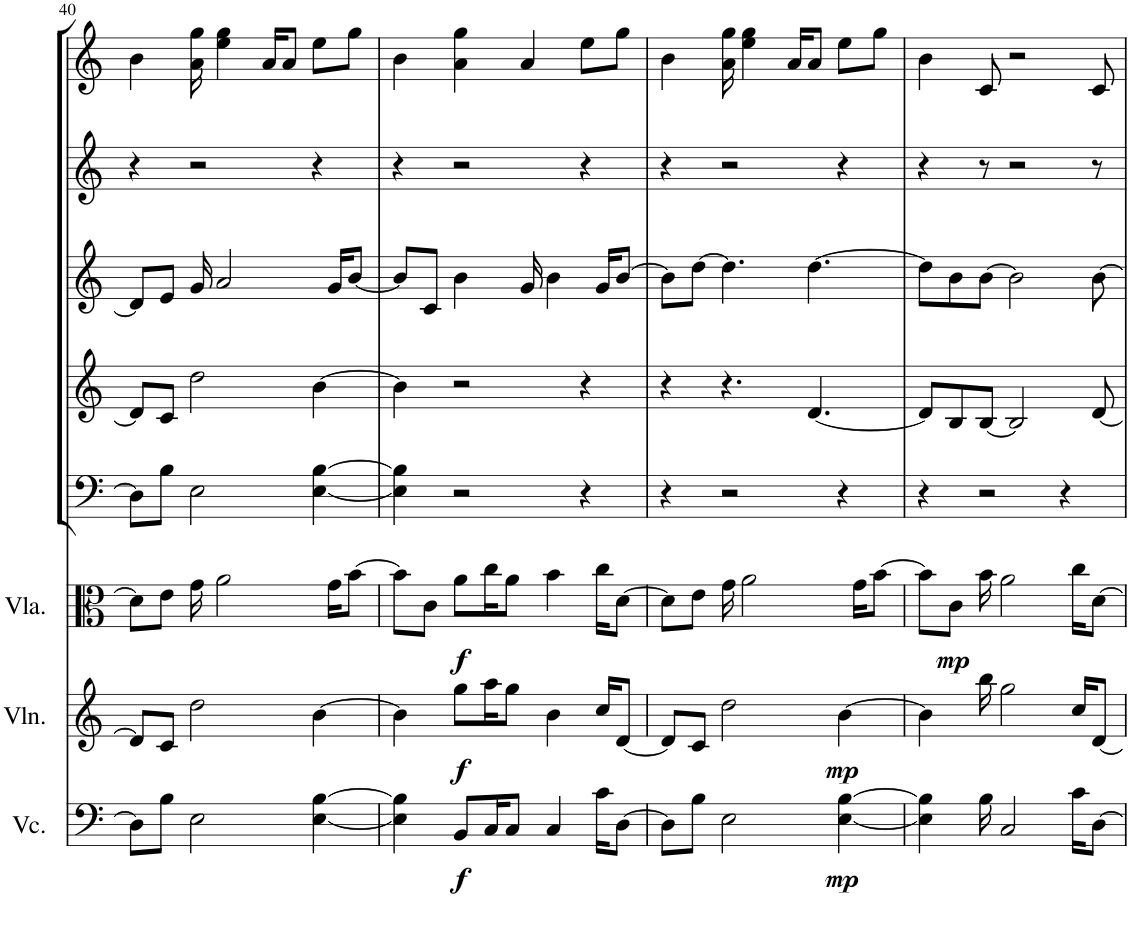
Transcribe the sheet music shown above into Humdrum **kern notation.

**kern	**dynam	**kern	**dynam	**kern	**dynam	**kern	**kern	**kern	**kern	**kern
*part8	*part8	*part7	*part7	*part6	*part6	*part5	*part4	*part3	*part2	*part1
*staff8	*staff8	*staff7	*staff7	*staff6	*staff6	*staff5	*staff4	*staff3	*staff2	*staff1
*I"Violoncello	*	*I"Violin	*	*I"Viola	*	*I"Bassoon	*I"Horn in F	*I"Bb Clarinet	*I"Oboe	*I"Flute
*I'Vc.	*	*I'Vln.	*	*I'Vla.	*	*I'Bsn	*I'Hn	*I'Cl	*I'Ob	*I'Fl
!!LO:PB:g=z
*clefF4	*	*clefG2	*	*clefC3	*	*clefF4	*clefG2	*clefG2	*clefG2	*clefG2
*	*	*	*	*	*	*	*ITrd4c7	*ITrd1c2	*	*
*k[]	*	*k[]	*	*k[]	*	*k[]	*k[]	*k[]	*k[]	*k[]
*M4/4	*	*M4/4	*	*M4/4	*	*M4/4	*M4/4	*M4/4	*M4/4	*M4/4
=40	=40	=40	=40	=40	=40	=40	=40	=40	=40	=40
8D\L]	.	8d/L]	.	8d\L]	.	8D\L]	8d/L]	8d/L]	4r	4b\
8B\J	.	8c/J	.	8e\J	.	8B\J	8c/J	8e/J	.	.
2E\	.	2dd\	.	16g\	.	2E\	2dd\	16g/	2r	16a\ 16gg\
.	.	.	.	2a\	.	.	.	2a/	.	4ee\ 4gg\
.	.	.	.	.	.	.	.	.	.	16a/KL
.	.	.	.	.	.	.	.	.	.	8a/J
[4E\ [4B\	.	[4b\	.	.	.	[4E\ [4B\	[4b\	.	4r	8ee\L
.	.	.	.	16g\KL	.	.	.	16g/KL	.	.
.	.	.	.	[8b\J	.	.	.	[8b/J	.	8gg\J
=41	=41	=41	=41	=41	=41	=41	=41	=41	=41	=41
4E\] 4B\]	.	4b\]	.	8b\L]	.	4E\] 4B\]	4b\]	8b/L]	4r	4b\
.	.	.	.	8c\J	.	.	.	8c/J	.	.
!	!LO:DY:b	!	!LO:DY:b	!	!LO:DY:b	!	!	!	!	!
8BB/L	f	8gg\L	f	8a\L	f	2r	2r	4b\	2r	4a\ 4gg\
16C/K	.	16aa\K	.	16cc\K	.	.	.	.	.	.
8C/J	.	8gg\J	.	8a\J	.	.	.	.	.	.
.	.	.	.	.	.	.	.	16g/	.	4a/
4C/	.	4b\	.	4b\	.	.	.	4b\	.	.
.	.	.	.	.	.	4r	4r	.	4r	8ee\L
16c\KL	.	16cc/KL	.	16cc\KL	.	.	.	16g/KL	.	.
[8D\J	.	[8d/J	.	[8d\J	.	.	.	[8b/J	.	8gg\J
=42	=42	=42	=42	=42	=42	=42	=42	=42	=42	=42
8D\L]	.	8d/L]	.	8d\L]	.	4r	4r	8b\L]	4r	4b\
8B\J	.	8c/J	.	8e\J	.	.	.	[8dd\J	.	.
2E\	.	2dd\	.	16g\	.	2r	4.r	4.dd\]	2r	16a\ 16gg\
.	.	.	.	2a\	.	.	.	.	.	4ee\ 4gg\
.	.	.	.	.	.	.	.	.	.	16a/KL
.	.	.	.	.	.	.	[4.d/	[4.dd\	.	8a/J
!	!LO:DY:b	!	!LO:DY:b	!	!	!	!	!	!	!
[4E\ [4B\	mp	[4b\	mp	.	.	4r	.	.	4r	8ee\L
.	.	.	.	16g\KL	.	.	.	.	.	.
.	.	.	.	[8b\J	.	.	.	.	.	8gg\J
=43	=43	=43	=43	=43	=43	=43	=43	=43	=43	=43
4E\] 4B\]	.	4b\]	.	8b\L]	.	4r	8d/L]	8dd\L]	4r	4b\
!	!	!	!	!	!LO:DY:b	!	!	!	!	!
.	.	.	.	8c\J	mp	.	8B/	8b\	.	.
16B\	.	16bb\	.	16b\	.	2r	[8B/J	[8b\J	8r	8c/
2C/	.	2gg\	.	2a\	.	.	.	.	.	.
.	.	.	.	.	.	.	2B/]	2b\]	2r	2r
.	.	.	.	.	.	4r	.	.	.	.
16c\KL	.	16cc/KL	.	16cc\KL	.	.	.	.	.	.
[8D\J	.	[8d/J	.	[8d\J	.	.	[8d/	[8b\	8r	8c/
=	=	=	=	=	=	=	=	=	=	=
*-	*-	*-	*-	*-	*-	*-	*-	*-	*-	*-
